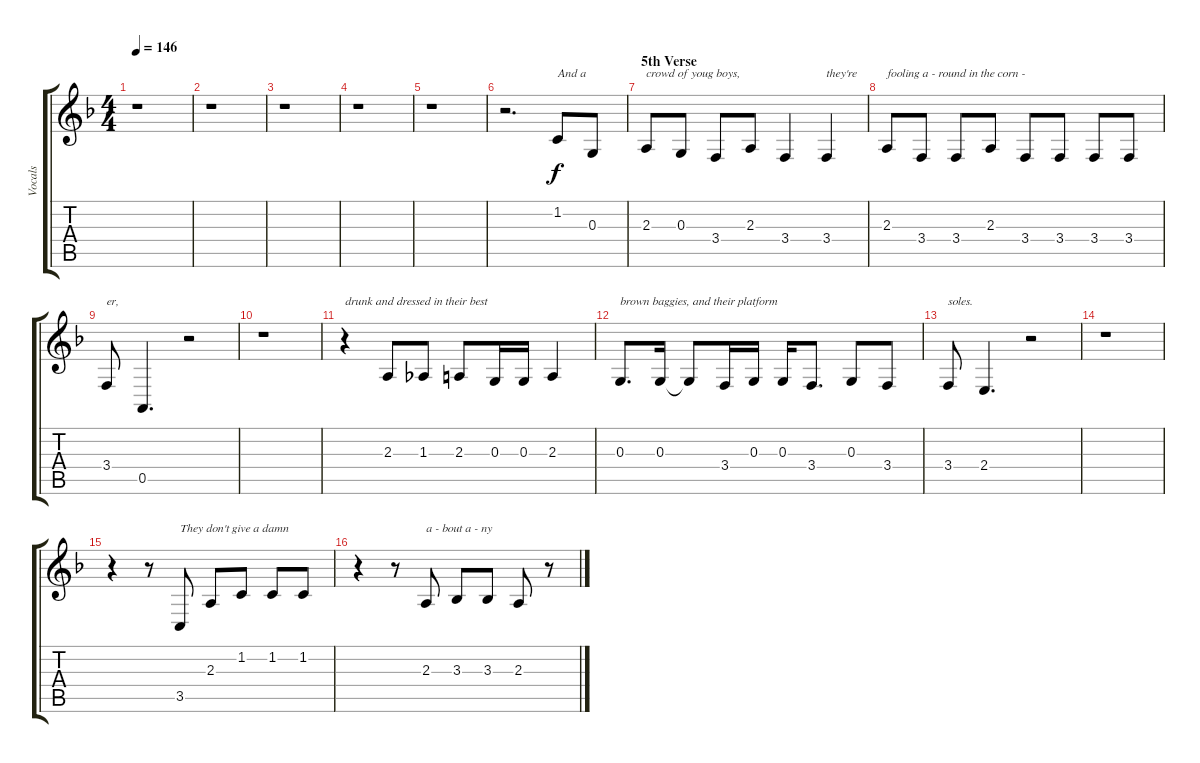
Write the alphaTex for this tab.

\track ("Vocals" "Vocals") {instrument clarinet}
\staff {score tabs}
\tuning (E4 B3 G3 D3 A2 E2) {hide}
\ts (4 4)
\tempo 146
\clef g2
\ks f
r.1{dy f} |
r.1 |
r.1 |
r.1 |
r.1 |
r.2{d} 1.2.8{txt "And a"} 0.3.8 |
\section ("" "5th Verse")
2.3.8{txt "crowd of youg boys,"} 0.3.8 3.4.8 2.3.8 3.4.4 3.4.4{txt "they're"} |
2.3.8{txt "fooling a - round in the corn - "} 3.4.8 3.4.8 2.3.8 3.4.8 3.4.8 3.4.8 3.4.8 |
3.4.8{txt "er,"} 0.5.4{d} r.2 |
r.1 |
r.4{txt "drunk and dressed in their best"} 2.3.8 1.3.8 2.3.8 0.3.16 0.3.16 2.3.4 |
0.3.8{d txt "brown baggies, and their platform"} 0.3.16 0.3{t}.8 3.4.16 0.3.16 0.3.16 3.4.8{d} 0.3.8 3.4.8 |
3.4.8{txt "soles."} 2.4.4{d} r.2 |
r.1 |
r.4 r.8 3.5.8{txt "They don't give a damn"} 2.3.8 1.2.8 1.2.8 1.2.8 |
r.4 r.8 2.3.8{txt "a - bout a - ny"} 3.3.8 3.3.8 2.3.8 r.8
